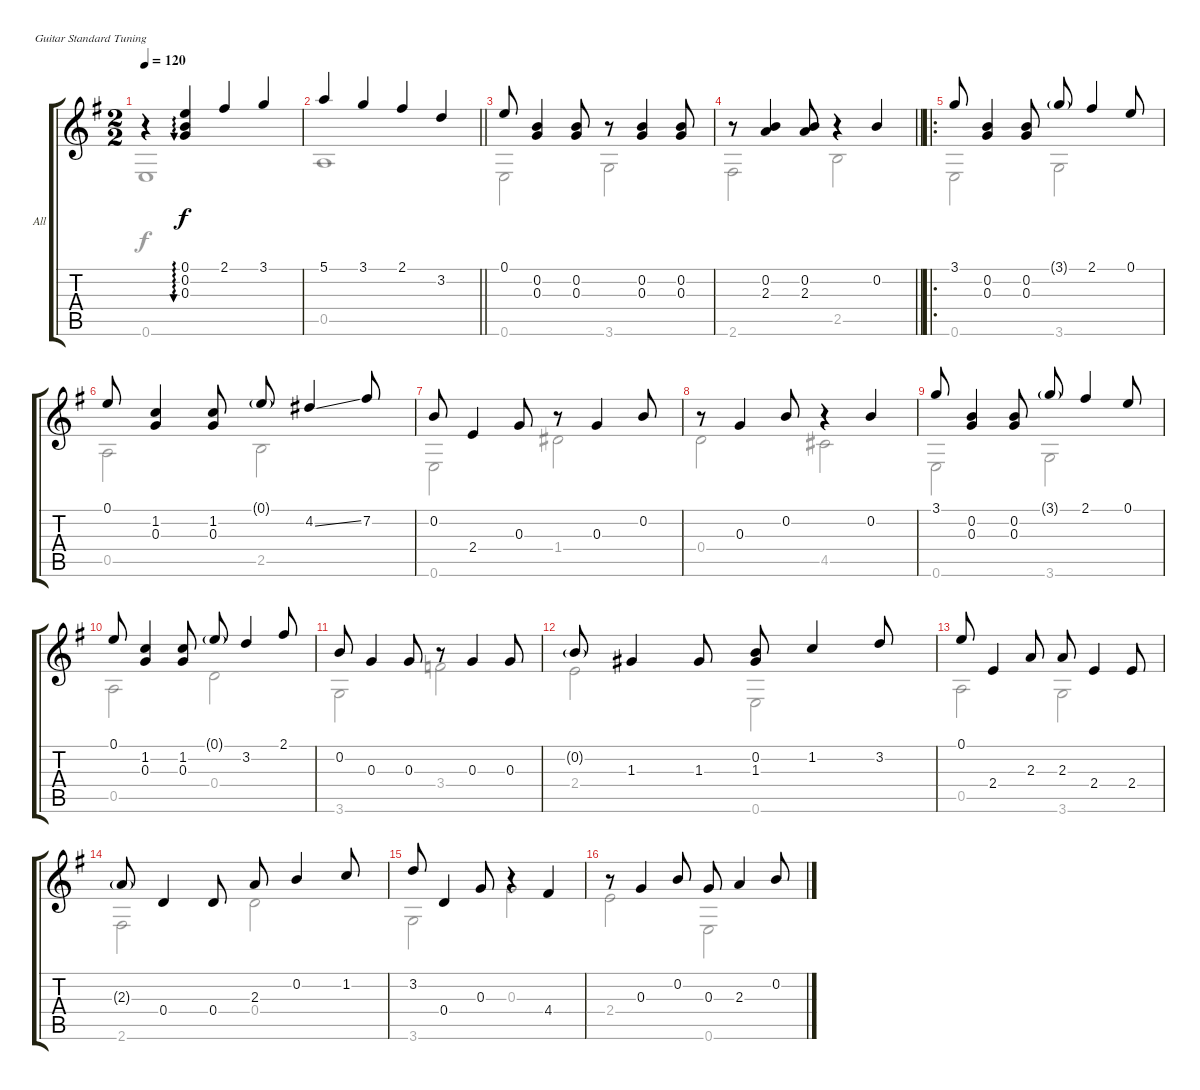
\bracketExtendMode groupsimilarinstruments
\firstSystemTrackNameOrientation horizontal
\otherSystemsTrackNameOrientation horizontal
\track ("All" "All") {instrument acousticguitarnylon}
\staff {score tabs}
\tuning (E4 B3 G3 D3 A2 E2)
\voice
\ts (2 2)
\tempo 120
\clef g2
\ks g
r.4{dy f instrument acousticguitarnylon} (0.1 0.2 0.3).4{au 0} 2.1.4 3.1.4 |
\barLineRight lightlight
5.1.4 3.1.4 2.1.4 3.2.4 |
0.1.8 (0.2 0.3).4 (0.2 0.3).8 r.8 (0.2 0.3).4 (0.2 0.3).8 |
\barLineRight lightlight
r.8 (0.2 2.3).4 (0.2 2.3).8 r.4 0.2.4 |
\ro
3.1.8 (0.2 0.3).4 (0.2 0.3).8 3.1{g}.8 2.1.4 0.1.8 |
0.1.8 (1.2 0.3).4 (1.2 0.3).8 0.1{g}.8 4.2{ss}.4 7.2.8 |
0.2.8 2.4.4 0.3.8 r.8 0.3.4 0.2.8 |
r.8 0.3.4 0.2.8 r.4 0.2.4 |
3.1.8 (0.2 0.3).4 (0.2 0.3).8 3.1{g}.8 2.1.4 0.1.8 |
0.1.8 (1.2 0.3).4 (1.2 0.3).8 0.1{g}.8 3.2.4 2.1.8 |
0.2.8 0.3.4 0.3.8 r.8 0.3.4 0.3.8 |
0.2{g}.8 1.3.4 1.3.8 (0.2 1.3).8 1.2.4 3.2.8 |
0.1.8 2.4.4 2.3.8 2.3.8 2.4.4 2.4.8 |
2.3{g}.8 0.4.4 0.4.8 2.3.8 0.2.4 1.2.8 |
3.2.8 0.4.4 0.3.8 r.4 4.4.4 |
r.8 0.3.4 0.2.8 0.3.8 2.3.4 0.2.8
\voice
\clef g2
\ottava regular
\simile none
\ks g
0.6.1{dy f} |
\barLineRight lightlight
0.5.1 |
0.6.2 3.6.2 |
\barLineRight lightlight
2.6.2 2.5.2 |
0.6.2 3.6.2 |
0.5.2 2.5.2 |
0.6.2 1.4.2 |
0.4.2 4.5.2 |
0.6.2 3.6.2 |
0.5.2 0.4.2 |
3.6.2 3.4.2 |
2.4.2 0.6.2 |
0.5.2 3.6.2 |
2.6.2 0.4.2 |
3.6.2 0.3.2 |
2.4.2 0.6.2
